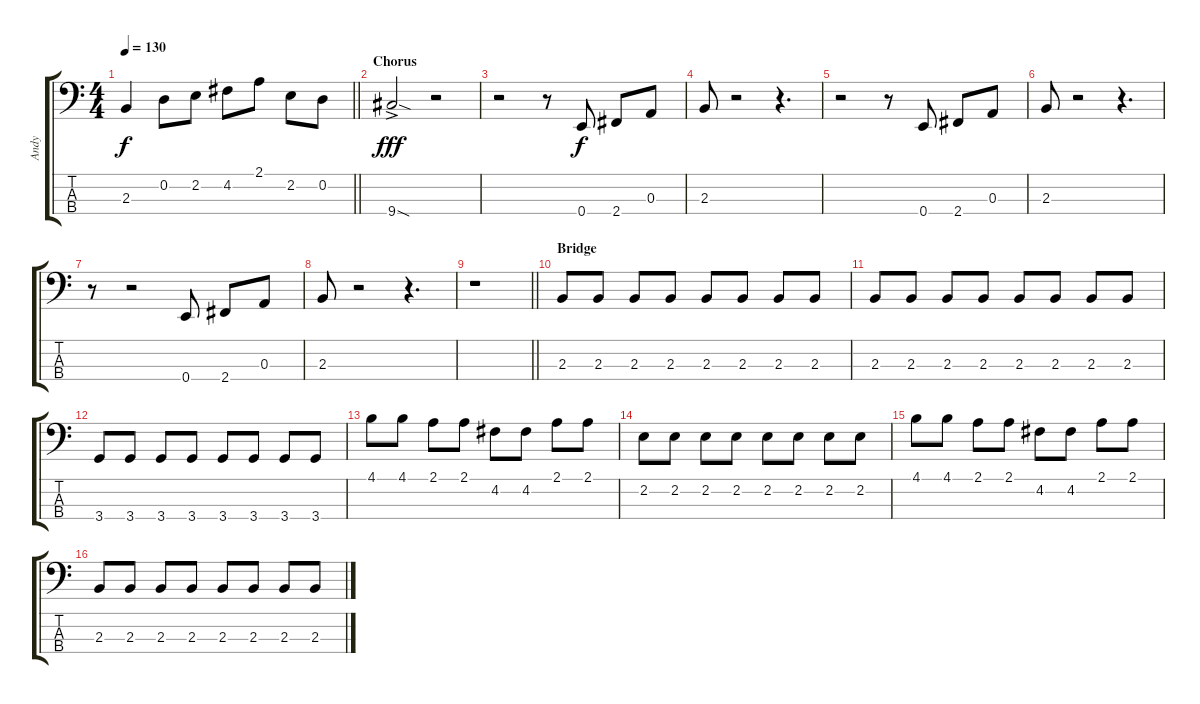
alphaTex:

\track ("Andy" "Andy") {instrument electricbasspick}
\staff {score tabs}
\tuning (G2 D2 A1 E1) {hide}
\ts (4 4)
\tempo 130
\clef f4
\barLineRight lightlight
\ks c
2.3.4{dy f} 0.2.8 2.2.8 4.2.8 2.1.8 2.2.8 0.2.8 |
\section ("" "Chorus")
9.4{sod ac}.2{dy fff} r.2 |
r.2 r.8 0.4.8{dy f} 2.4.8 0.3.8 |
2.3.8 r.2 r.4{d} |
r.2 r.8 0.4.8 2.4.8 0.3.8 |
2.3.8 r.2 r.4{d} |
r.8 r.2 0.4.8 2.4.8 0.3.8 |
2.3.8 r.2 r.4{d} |
\barLineRight lightlight
r.1 |
\section ("" "Bridge")
2.3.8 2.3.8 2.3.8 2.3.8 2.3.8 2.3.8 2.3.8 2.3.8 |
2.3.8 2.3.8 2.3.8 2.3.8 2.3.8 2.3.8 2.3.8 2.3.8 |
3.4.8 3.4.8 3.4.8 3.4.8 3.4.8 3.4.8 3.4.8 3.4.8 |
4.1.8 4.1.8 2.1.8 2.1.8 4.2.8 4.2.8 2.1.8 2.1.8 |
2.2.8 2.2.8 2.2.8 2.2.8 2.2.8 2.2.8 2.2.8 2.2.8 |
4.1.8 4.1.8 2.1.8 2.1.8 4.2.8 4.2.8 2.1.8 2.1.8 |
2.3.8 2.3.8 2.3.8 2.3.8 2.3.8 2.3.8 2.3.8 2.3.8
